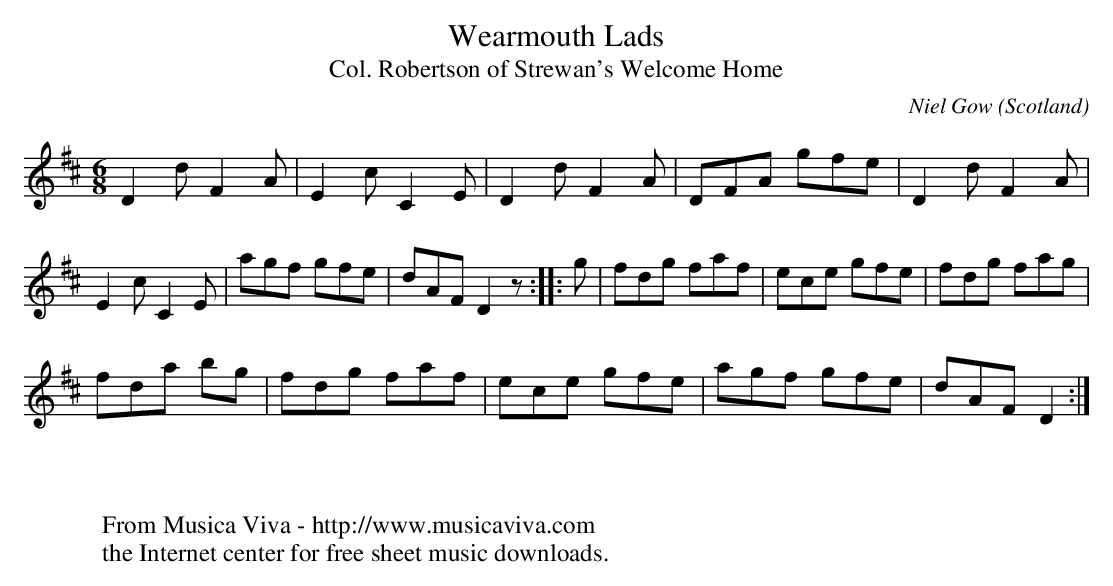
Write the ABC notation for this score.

X:1
T:Wearmouth Lads
T:Col. Robertson of Strewan's Welcome Home
C:Niel Gow
O:Scotland
M:6/8
L:1/8
K:D
D2dF2A|E2cC2E|D2dF2A|DFA gfe|D2dF2A|
E2cC2E|agf gfe|dAFD2z::g|fdg faf|ece gfe|fdg fag|
fda bg|fdg faf|ece gfe|agf gfe|dAFD2:|
W:
W:
W:  From Musica Viva - http://www.musicaviva.com
W:  the Internet center for free sheet music downloads.
